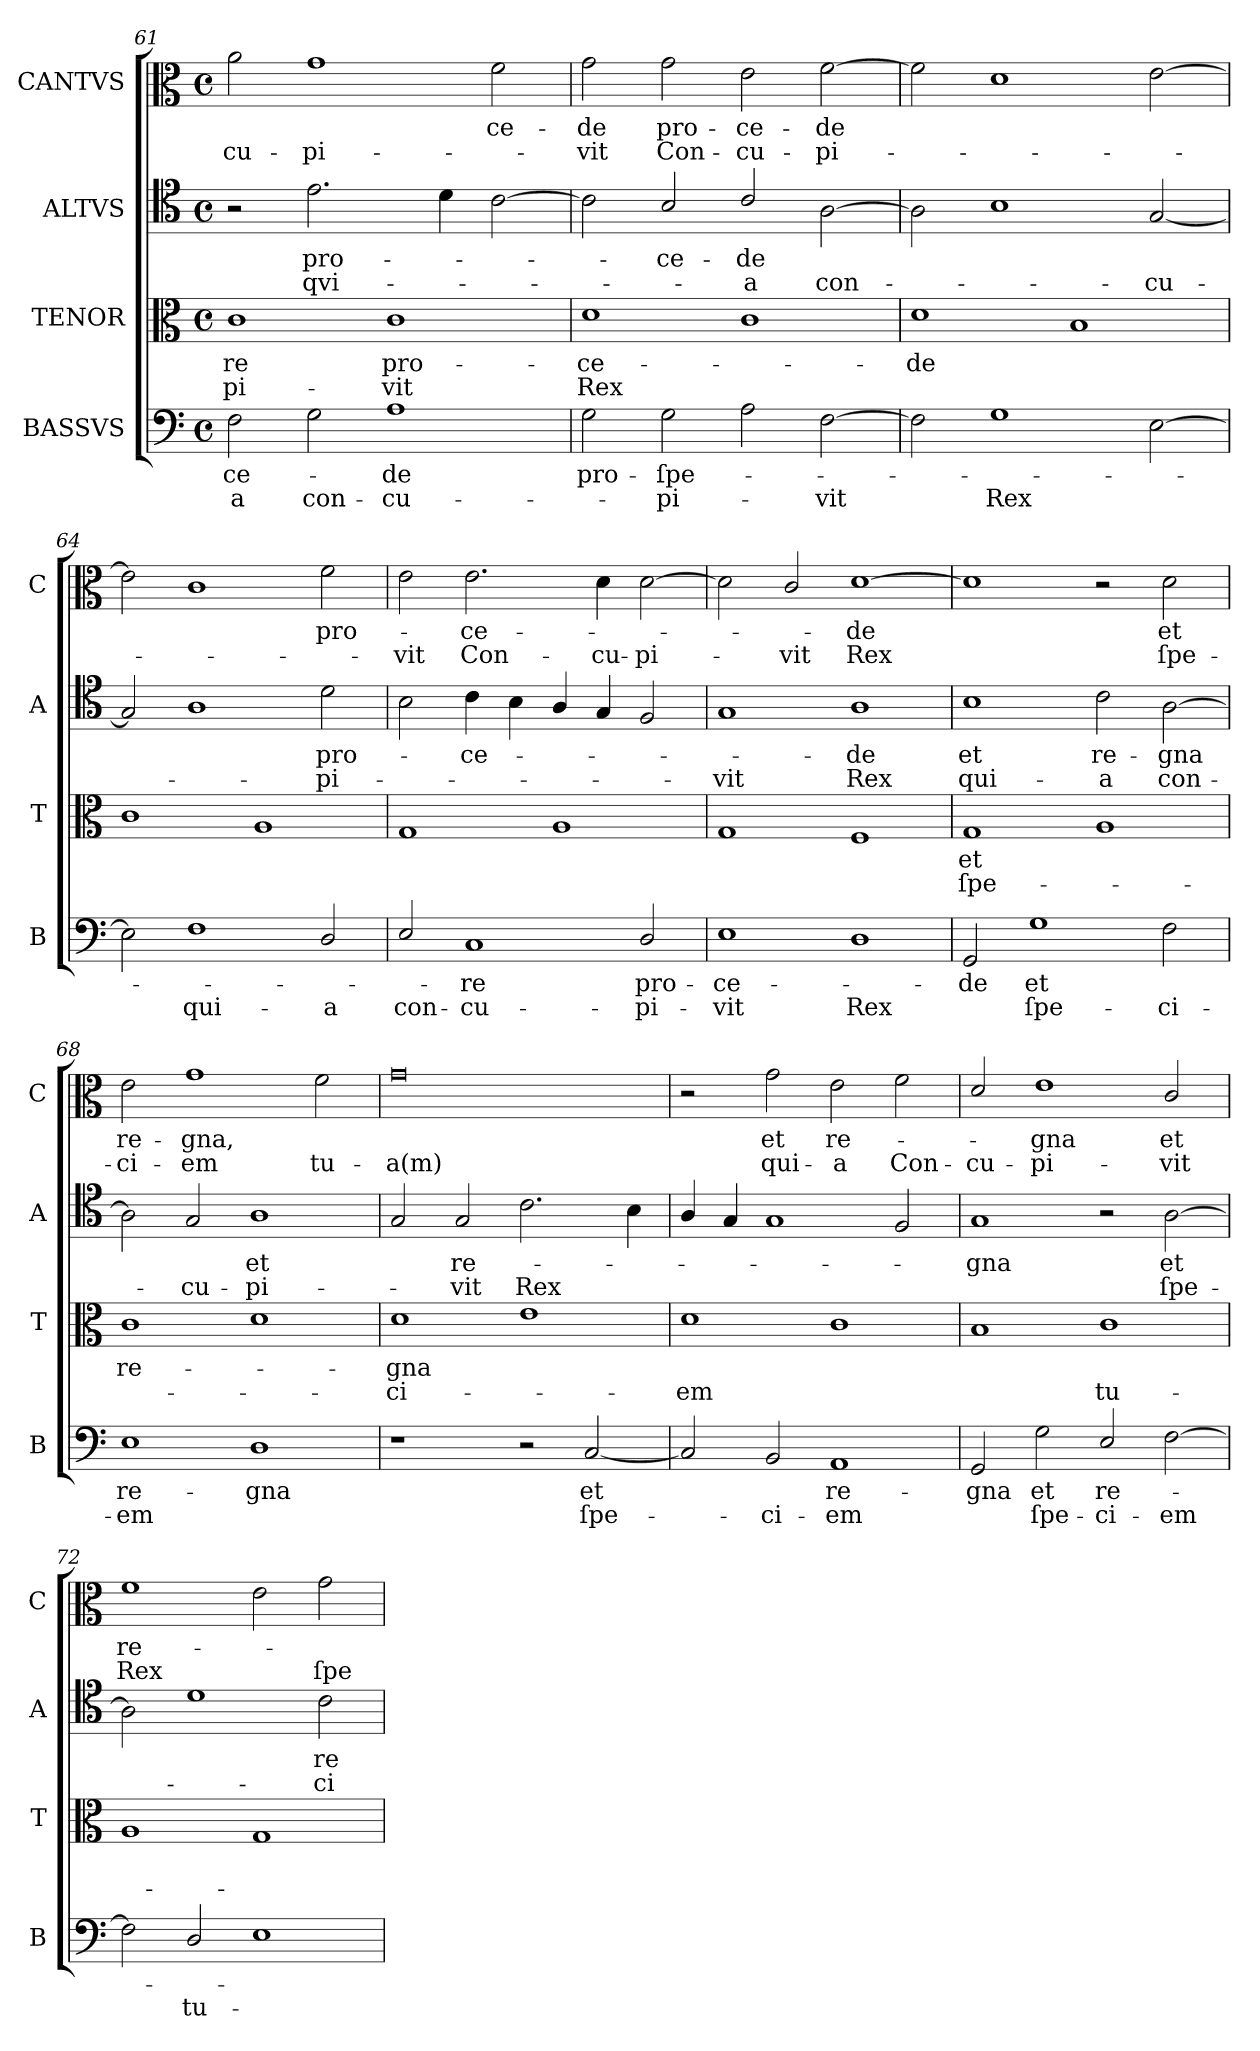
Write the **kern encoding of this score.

**kern	**text	**text	**kern	**text	**text	**kern	**text	**text	**kern	**text	**text
*part4	*part4	*part4	*part3	*part3	*part3	*part2	*part2	*part2	*part1	*part1	*part1
*staff4	*staff4	*staff4	*staff3	*staff3	*staff3	*staff2	*staff2	*staff2	*staff1	*staff1	*staff1
*I"BASSVS	*	*	*I"TENOR	*	*	*I"ALTVS	*	*	*I"CANTVS	*	*
*I'B	*	*	*I'T	*	*	*I'A	*	*	*I'C	*	*
*clefF4	*	*	*clefC3	*	*	*clefC4	*	*	*clefC3	*	*
*k[]	*	*	*k[]	*	*	*k[]	*	*	*k[]	*	*
*G:mix	*	*	*G:mix	*	*	*G:mix	*	*	*G:mix	*	*
*M2/1	*	*	*M2/1	*	*	*M2/1	*	*	*M2/1	*	*
*met(c)	*	*	*met(c)	*	*	*met(c)	*	*	*met(c)	*	*
=61	=61	=61	=61	=61	=61	=61	=61	=61	=61	=61	=61
2F\	-ce-	-a	1c	-re	-pi-	2r	.	.	2a\	.	-cu-
2G\	.	con-	.	.	.	2.e\	pro-	qvi-	1g	.	-pi-
1A	-de	-cu-	1c	pro-	-vit	.	.	.	.	.	.
.	.	.	.	.	.	4d\	.	.	.	.	.
.	.	.	.	.	.	[2c	.	.	2f\	-ce-	.
=62	=62	=62	=62	=62	=62	=62	=62	=62	=62	=62	=62
!	!LO:LY:i	!	!	!	!	!	!	!	!	!	!
2G\	pro-	.	1d	-ce-	Rex	2c]	.	.	2g\	-de	-vit
!	!LO:LY:i	!	!	!	!	!	!	!	!	!	!
2G\	-ſpe-	-pi-	.	.	.	2B/	-ce-	.	2g\	pro-	Con-
2A\	.	.	1c	.	.	2c/	-de	-a	2e\	-ce-	-cu-
[2F	.	-vit	.	.	.	[2A	.	con-	[2f	-de	-pi-
=63	=63	=63	=63	=63	=63	=63	=63	=63	=63	=63	=63
2F]	.	.	1d	-de	.	2A]	.	.	2f]	.	.
1G	.	Rex	.	.	.	1B	.	.	1d	.	.
.	.	.	1B	.	.	.	.	.	.	.	.
[2E	.	.	.	.	.	[2G	.	-cu-	[2e	.	.
=64	=64	=64	=64	=64	=64	=64	=64	=64	=64	=64	=64
2E]	.	.	1c	.	.	2G]	.	.	2e]	.	.
1F	.	qui-	.	.	.	1A	.	.	1c	.	.
.	.	.	1A	.	.	.	.	.	.	.	.
!	!	!	!	!	!	!	!LO:LY:i	!	!	!LO:LY:i	!
2D/	.	-a	.	.	.	2d\	pro-	-pi-	2f\	pro-	.
=65	=65	=65	=65	=65	=65	=65	=65	=65	=65	=65	=65
2E/	.	con-	1G	.	.	2B\	.	.	2e\	.	-vit
!	!LO:LY:i	!	!	!	!	!	!LO:LY:i	!	!	!LO:LY:i	!
1C	-re	-cu-	.	.	.	4c\	-ce-	.	2.e\	-ce-	Con-
.	.	.	.	.	.	4B\	.	.	.	.	.
.	.	.	1A	.	.	4A/	.	.	.	.	.
.	.	.	.	.	.	4G/	.	.	4d\	.	-cu-
!	!LO:LY:i	!	!	!	!	!	!	!	!	!	!
2D/	pro-	-pi-	.	.	.	2F/	.	.	[2d	.	-pi-
=66	=66	=66	=66	=66	=66	=66	=66	=66	=66	=66	=66
!	!LO:LY:i	!	!	!	!	!	!	!	!	!	!
1E	-ce-	-vit	1G	.	.	1G	.	-vit	2d]	.	.
.	.	.	.	.	.	.	.	.	2c/	.	-vit
!	!	!	!	!	!	!	!LO:LY:i	!	!	!LO:LY:i	!
1D	.	Rex	1F	.	.	1A	-de	Rex	[1d	-de	Rex
=67	=67	=67	=67	=67	=67	=67	=67	=67	=67	=67	=67
!	!LO:LY:i	!	!	!	!	!	!	!	!	!	!
2GG/	-de	.	1G	et	ſpe-	1B	et	qui-	1d]	.	.
1G	et	ſpe-	.	.	.	.	.	.	.	.	.
.	.	.	1A	.	.	2c\	re-	-a	2r	.	.
2F\	.	-ci-	.	.	.	[2A	-gna	con-	2d\	et	ſpe-
=68	=68	=68	=68	=68	=68	=68	=68	=68	=68	=68	=68
1E	re-	-em	1c	re-	.	2A]	.	.	2e\	re-	-ci-
.	.	.	.	.	.	2G/	.	-cu-	1g	-gna,	-em
!	!	!	!	!	!	!	!LO:LY:i	!	!	!	!
1D	-gna	.	1d	.	.	1A	et	-pi-	.	.	.
.	.	.	.	.	.	.	.	.	2f\	.	tu-
=69	=69	=69	=69	=69	=69	=69	=69	=69	=69	=69	=69
1r	.	.	1d	-gna	-ci-	2G/	.	.	0g	.	-a(m)
!	!	!	!	!	!	!	!LO:LY:i	!	!	!	!
.	.	.	.	.	.	2G/	re-	-vit	.	.	.
2r	.	.	1e	.	.	2.c\	.	Rex	.	.	.
!	!LO:LY:i	!	!	!	!	!	!	!	!	!	!
[2C	et	ſpe-	.	.	.	.	.	.	.	.	.
.	.	.	.	.	.	4B\	.	.	.	.	.
=70	=70	=70	=70	=70	=70	=70	=70	=70	=70	=70	=70
2C]	.	.	1d	.	-em	4A/	.	.	2r	.	.
.	.	.	.	.	.	4G/	.	.	.	.	.
!	!	!	!	!	!	!	!	!	!	!LO:LY:i	!
2BB/	.	-ci-	.	.	.	1G	.	.	2g\	et	qui-
!	!LO:LY:i	!	!	!	!	!	!	!	!	!LO:LY:i	!
1AA	re-	-em	1c	.	.	.	.	.	2e\	re-	-a
.	.	.	.	.	.	2F/	.	.	2f\	.	Con-
=71	=71	=71	=71	=71	=71	=71	=71	=71	=71	=71	=71
!	!LO:LY:i	!	!	!	!	!	!LO:LY:i	!	!	!	!
2GG/	-gna	.	1B	.	.	1G	-gna	.	2d/	.	-cu-
!	!	!	!	!	!	!	!	!	!	!LO:LY:i	!
2G\	et	ſpe-	.	.	.	.	.	.	1e	-gna	-pi-
2E/	re-	-ci-	1c	.	tu-	2r	.	.	.	.	.
!	!	!	!	!	!	!	!	!	!	!LO:LY:i	!
[2F	.	-em	.	.	.	[2A	et	ſpe-	2c/	et	-vit
=72	=72	=72	=72	=72	=72	=72	=72	=72	=72	=72	=72
!	!	!	!	!	!	!	!	!	!	!LO:LY:i	!
2F]	.	.	1A	.	.	2A]	.	.	1f	re-	Rex
2D/	.	tu-	.	.	.	1d	.	.	.	.	.
1E	.	.	1G	.	.	.	.	.	2e\	.	.
.	.	.	.	.	.	2c\	re-	-ci-	2g\	.	ſpe-
=	=	=	=	=	=	=	=	=	=	=	=
*-	*-	*-	*-	*-	*-	*-	*-	*-	*-	*-	*-
